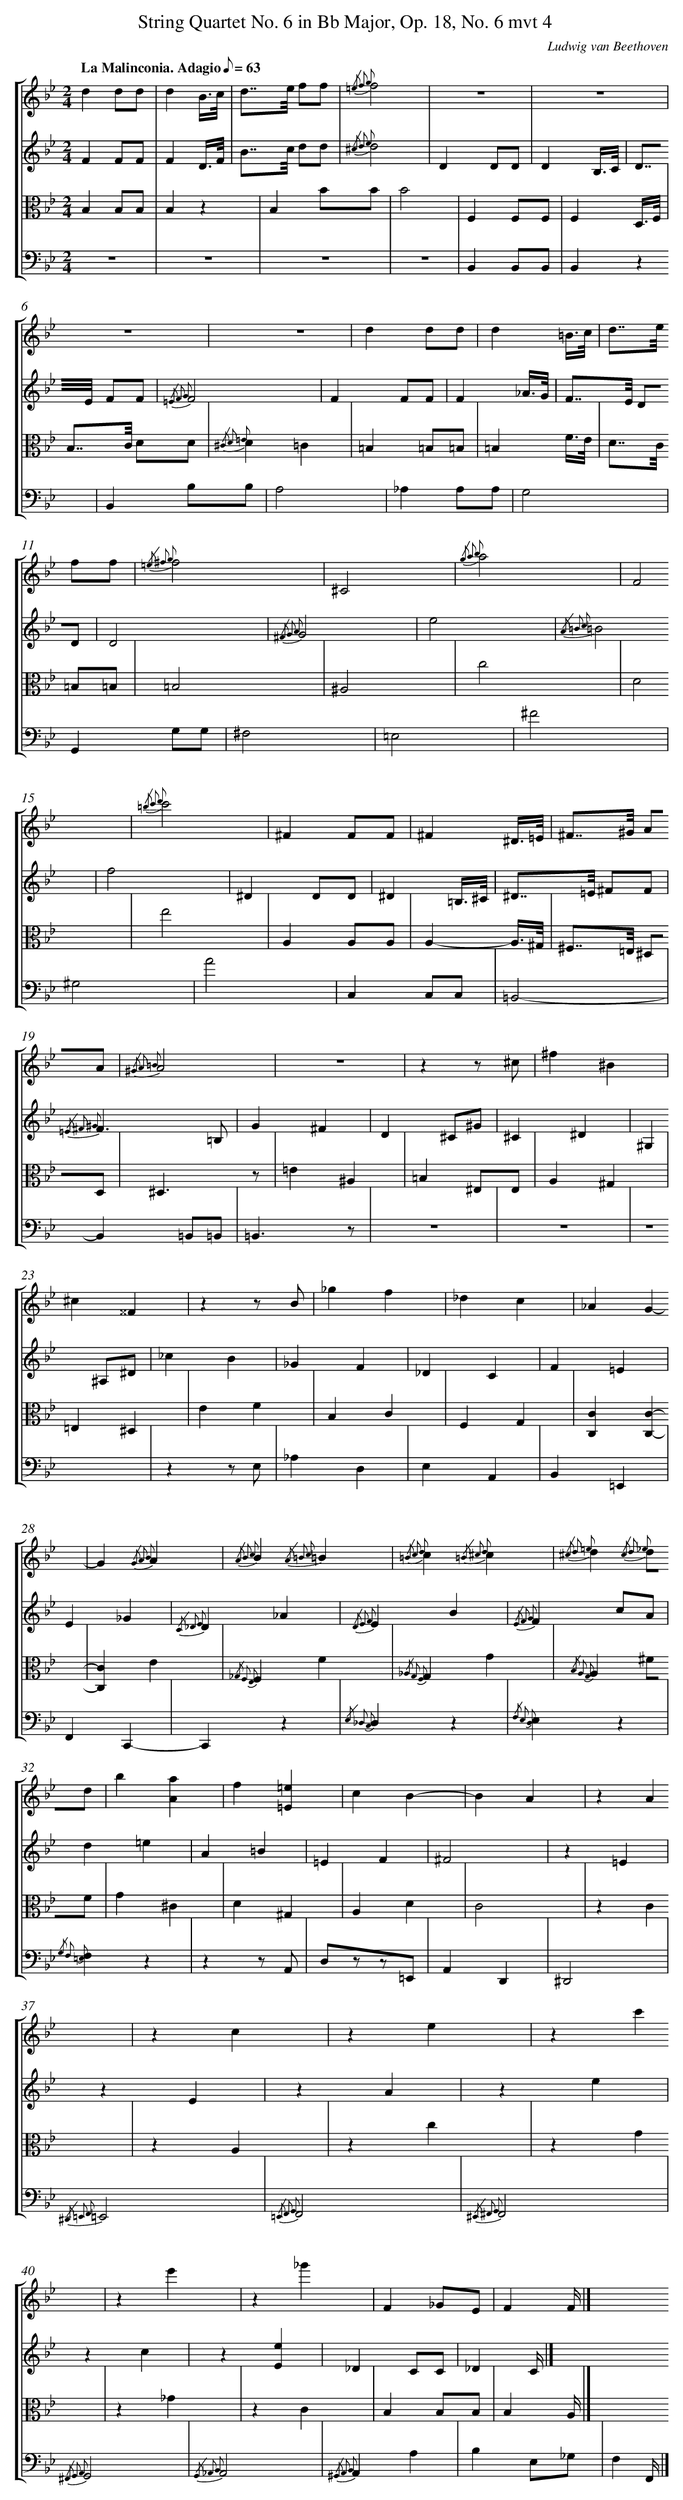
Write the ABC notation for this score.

X:1
T: String Quartet No. 6 in B\b Major, Op. 18, No. 6 mvt 4
C: Ludwig van Beethoven
L: 1/4
M: 2/4
Q: "La Malinconia. Adagio" 1/8=63
%%staves [1 2 3 4]
V: 1 clef=treble
V: 2 clef=treble
V: 3 clef=alto
V: 4 clef=bass
K: Bb
[V:1] dd/d/ |
[V:2] FF/F/ |
[V:3] B,B,/B,/ |
[V:4] z2 |
[V:1] dB3/8c/8 |
[V:2] FD3/8F/8 |
[V:3] B,z |
[V:4] z2 |
[V:1] d/>>e/ f/f/ |
[V:2] B/>>c/ d/d/ |
[V:3] B,B/B/ |
[V:4] z2 |
[V:1] {/=e2 f2 g2}f2 |
[V:2] {/^c2 d2 e2}d2 |
[V:3] B2 |
[V:4] z2 |
[V:1] z2 |
[V:2] DD/D/ |
[V:3] F,F,/F,/ |
[V:4] B,,B,,/B,,/ |
[V:1] z2 |
[V:2] DB,3/8C/8 |
[V:3] F,D,3/8F,/8 |
[V:4] B,,z |
[V:1] z2 |
[V:2] D/>>E/ F/F/ |
[V:3] B,/>>C/ D/D/ |
[V:4] B,,B,/B,/ |
[V:1] z2 |
[V:2] {/=E2 F2 G2}F2 |
[V:3] {/^C2 D2 =E2}D=C |
[V:4] A,2 |
[V:1] dd/d/ |
[V:2] FF/F/ |
[V:3] =B,=B,/=B,/ |
[V:4] _A,A,/A,/ |
[V:1] d=B3/8c/8 |
[V:2] F_A3/8G/8 |
[V:3] =B,F3/8E/8 |
[V:4] G,2 |
[V:1] d/>>e/ f/f/ |
[V:2] F/>>E/ D/D/ |
[V:3] D/>>C/ =B,/=B,/ |
[V:4] G,,G,/G,/ |
[V:1] {/=e2 ^f2 g2}f2 |
[V:2] D2 |
[V:3] =B,2 |
[V:4] ^F,2 |
[V:1] ^C2 |
[V:2] {/^F2 G2 A2}G2 |
[V:3] ^A,2 |
[V:4] =E,2 |
[V:1] {/g2 a2 b2}a2 |
[V:2] e2 |
[V:3] c2 |
[V:4] ^F2 |
[V:1] F2 |
[V:2] {/A2 =B2 c2}=B2 |
[V:3] D2 |
[V:4] ^G,2 |
[V:1] {/=b2 c'2 d'2}c'2 |
[V:2] f2 |
[V:3] e2 |
[V:4] A2 |
[V:1] ^FF/F/ |
[V:2] ^DD/D/ |
[V:3] A,A,/A,/ |
[V:4] C,C,/C,/ |
[V:1] ^F^D3/8=E/8 |
[V:2] ^D=B,3/8^C/8 |
[V:3] A,-A,3/8^G,/8 |
[V:4] =B,,2- |
[V:1] ^F/>>^G/ A/A/ |
[V:2] ^D/>>=E/ ^F/F/ |
[V:3] ^F,/>>=E,/ ^D,/D,/ |
[V:4] B,,=B,,/=B,,/ |
[V:1] {/^G2 A2 =B2}A2 |
[V:2] {/=E2 ^F2 ^G2}F3/=B,/ |
[V:3] ^D,3/z/ |
[V:4] =B,,3/z/ |
[V:1] z2 |
[V:2] G^F |
[V:3] =E^A, |
[V:4] z2 |
[V:1] zz/ ^c/ |
[V:2] D^C/^G/ |
[V:3] =B,^E,/E,/ |
[V:4] z2 |
[V:1] ^f^B |
[V:2] ^C^D |
[V:3] A,^G, |
[V:4] z2 |
[V:1] ^c^^F |
[V:2] ^G,^A,/^D/ |
[V:3] =E,^D, |
[V:4] zz/ E,/ |
[V:1] zz/ B/ |
[V:2] _cB |
[V:3] EF |
[V:4] _A,D, |
[V:1] _gf |
[V:2] _GF |
[V:3] B,C |
[V:4] E,A,, |
[V:1] _dc |
[V:2] _DC |
[V:3] F,G, |
[V:4] B,,=E,, |
[V:1] _AG- |
[V:2] F=E |
[V:3] [C,C][C,C]- |
[V:4] F,,C,,- |
[V:1] G{/G2 A2 B2}A |
[V:2] E_G |
[V:3] [C,C]E |
[V:4] C,,z |
[V:1] {/A2 B2 c2}B{/A2 =B2 c2}=B |
[V:2] {/C2 _D2 E2}D_A |
[V:3] {/_G,2 F,2 E,2}F,F |
[V:4] {/E,2 _D,2 C,2}D,z |
[V:1] {/=B2 c2 d2}c{/=B2 ^c2 d2}c |
[V:2] {/D2 E2 F2}EB |
[V:3] {/_A,2 G,2 F,2}G,G |
[V:4] {/F,2 E,2 D,2}E,z |
[V:1] {/^c2 d2 =e2}d{/c2 d2 _e2} d/d/ |
[V:2] {/E2 F2 G2}Fc/A/ |
[V:3] {/B,2 A,2 G,2}A,^F/F/ |
[V:4] {/G,2 F,2 =E,2}F,z |
[V:1] b[Aa] |
[V:2] d=e |
[V:3] G^C |
[V:4] zz/ A,,/ |
[V:1] f[=E=e] |
[V:2] A=B |
[V:3] D^G, |
[V:4] D,/z/z/=E,,/ |
[V:1] cB- |
[V:2] =EF |
[V:3] A,D |
[V:4] A,,D,, |
[V:1] BA |
[V:2] ^F2 |
[V:3] C2 |
[V:4] ^D,,2 |
[V:1] zA |
[V:2] z=E |
[V:3] zC |
[V:4] {/^D,,2 =E,,2 F,,2}=E,,2 |
[V:1] zc |
[V:2] zE |
[V:3] zA, |
[V:4] {/=E,,2 F,,2 G,,2}F,,2 |
[V:1] ze |
[V:2] zA |
[V:3] zc |
[V:4] {/^E,,2 ^F,,2 G,,2}F,,2 |
[V:1] zc' |
[V:2] ze |
[V:3] zG |
[V:4] {/^F,,2 G,,2 A,,2}G,,2 |
[V:1] ze' |
[V:2] zc |
[V:3] z_G |
[V:4] {/G,,2 _A,,2 B,,2}A,,2 |
[V:1] z_g' |
[V:2] z[Ee] |
[V:3] zC |
[V:4] {/^G,,2 A,,2 B,,2}A,,A, |
[V:1] F_G/E/ |
[V:2] _DC/C/ |
[V:3] B,B,/B,/ |
[V:4] B,E,/_G,/ |
[V:1] FF// |]
[V:2] _DC// |]
[V:3] B,A,// |]
[V:4] F,F,,// |]
